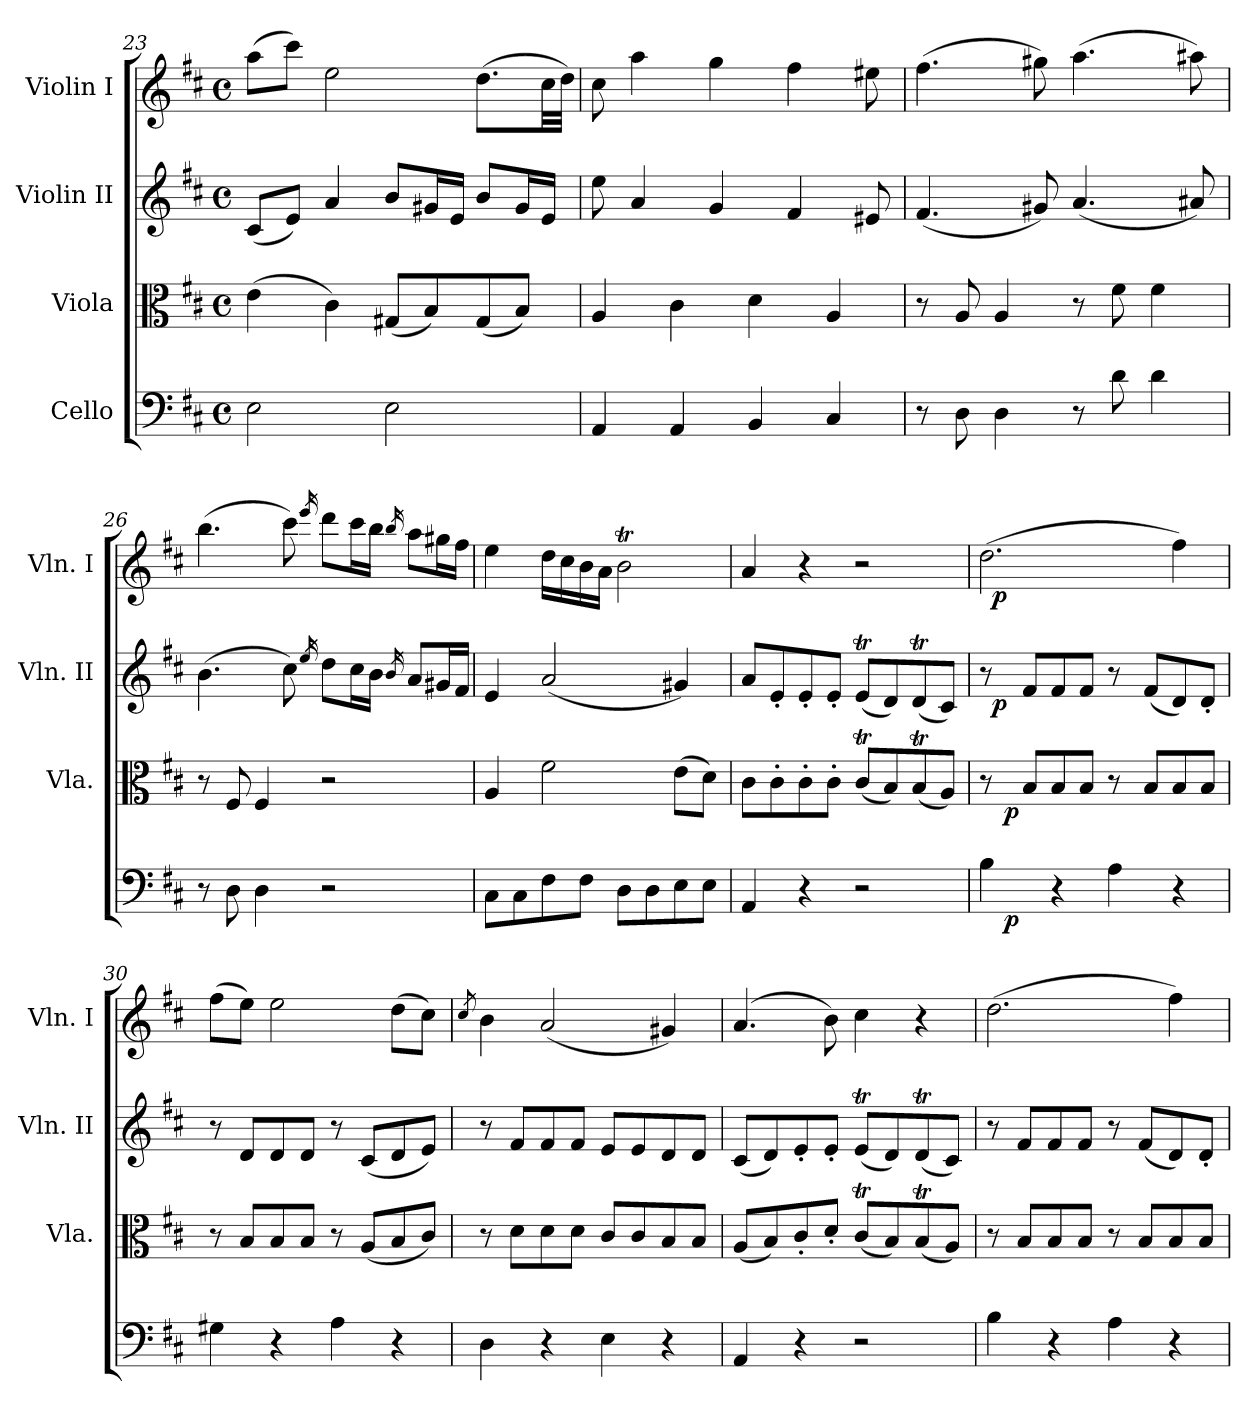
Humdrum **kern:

**kern	**dynam	**kern	**dynam	**kern	**dynam	**kern	**dynam
*part4	*part4	*part3	*part3	*part2	*part2	*part1	*part1
*staff4	*staff4	*staff3	*staff3	*staff2	*staff2	*staff1	*staff1
*I"Cello	*	*I"Viola	*	*I"Violin II	*	*I"Violin I	*
*	*	*I'Vla.	*	*I'Vln. II	*	*I'Vln. I	*
*clefF4	*	*clefC3	*	*clefG2	*	*clefG2	*
*k[f#c#]	*	*k[f#c#]	*	*k[f#c#]	*	*k[f#c#]	*
*D:	*	*D:	*	*D:	*	*D:	*
*M4/4	*	*M4/4	*	*M4/4	*	*M4/4	*
*met(c)	*	*met(c)	*	*met(c)	*	*met(c)	*
=23	=23	=23	=23	=23	=23	=23	=23
2E\	.	(4e\	.	(8c#/L	.	(8aa\L	.
.	.	.	.	8e/J)	.	8ccc#\J)	.
.	.	4c#\)	.	4a/	.	2ee\	.
2E\	.	(8G#X/L	.	8b/L	.	.	.
.	.	8B/)	.	16g#X/L	.	.	.
.	.	.	.	16e/JJ	.	.	.
.	.	(8G#/	.	8b/L	.	(8.dd\L	.
.	.	8B/J)	.	16g#/L	.	.	.
.	.	.	.	16e/JJ	.	32cc#\LL	.
.	.	.	.	.	.	32dd\JJJ)	.
=24	=24	=24	=24	=24	=24	=24	=24
4AA/	.	4A/	.	8ee\	.	8cc#\	.
.	.	.	.	4a/	.	4aa\	.
4AA/	.	4c#\	.	.	.	.	.
.	.	.	.	4g/	.	4gg\	.
4BB/	.	4d\	.	.	.	.	.
.	.	.	.	4f#/	.	4ff#\	.
4C#/	.	4A/	.	.	.	.	.
.	.	.	.	8e#X/	.	8ee#X\	.
=25	=25	=25	=25	=25	=25	=25	=25
8r	.	8r	.	(4.f#/	.	(4.ff#\	.
8D\	.	8A/	.	.	.	.	.
4D\	.	4A/	.	.	.	.	.
.	.	.	.	8g#X/)	.	8gg#X\)	.
8r	.	8r	.	(4.a/	.	(4.aa\	.
8d\	.	8f#\	.	.	.	.	.
4d\	.	4f#\	.	.	.	.	.
.	.	.	.	8a#X/)	.	8aa#X\)	.
=26	=26	=26	=26	=26	=26	=26	=26
8r	.	8r	.	(4.b\	.	(4.bb\	.
8D\	.	8F#/	.	.	.	.	.
4D\	.	4F#/	.	.	.	.	.
.	.	.	.	8cc#\)	.	8ccc#\)	.
.	.	.	.	16qee/	.	16qeee/	.
2r	.	2r	.	8dd\L	.	8ddd\L	.
.	.	.	.	16cc#\L	.	16ccc#\L	.
.	.	.	.	16b\JJ	.	16bb\JJ	.
.	.	.	.	16qb/	.	16qbb/	.
.	.	.	.	8a/L	.	8aa\L	.
.	.	.	.	16g#X/L	.	16gg#X\L	.
.	.	.	.	16f#/JJ	.	16ff#\JJ	.
=27	=27	=27	=27	=27	=27	=27	=27
8C#\L	.	4A/	.	4e/	.	4ee\	.
8C#\	.	.	.	.	.	.	.
8F#\	.	2f#\	.	(2a/	.	16dd\LL	.
.	.	.	.	.	.	16cc#\	.
8F#\J	.	.	.	.	.	16b\	.
.	.	.	.	.	.	16a\JJ	.
8D\L	.	.	.	.	.	2bT\	.
8D\	.	.	.	.	.	.	.
8E\	.	(8e\L	.	4g#X/)	.	.	.
8E\J	.	8d\J)	.	.	.	.	.
=28	=28	=28	=28	=28	=28	=28	=28
4AA/	.	8c#\L	.	8a/L	.	4a/	.
.	.	8c#'>\	.	8e'</	.	.	.
4r	.	8c#'>\	.	8e'</	.	4r	.
.	.	8c#'>\J	.	8e'</J	.	.	.
2r	.	(8c#t/L	.	(8eT/L	.	2r	.
.	.	8B/)	.	8d/)	.	.	.
.	.	(8BT/	.	(8dT/	.	.	.
.	.	8A/J)	.	8c#/J)	.	.	.
=29	=29	=29	=29	=29	=29	=29	=29
*^	*	*^	*	*^	*	*^	*
4B\	16ryy	.	8r	16ryy	.	8r	32ryy	.	(2.dd\	32ryy	.
!	!	!	!	!	!	!	!	!LO:DY:b	!	!	!LO:DY:b
.	.	.	.	.	.	.	2ryy	p	.	2ryy	p
!	!	!LO:DY:b	!	!	!LO:DY:b	!	!	!	!	!	!
.	2...ryy	p	.	2...ryy	p	.	.	.	.	.	.
.	.	.	8B/L	.	.	8f#/L	.	.	.	.	.
4r	.	.	8B/	.	.	8f#/	.	.	.	.	.
.	.	.	8B/J	.	.	8f#/J	.	.	.	.	.
4A\	.	.	8r	.	.	8r	.	.	.	.	.
.	.	.	.	.	.	.	4...ryy	.	.	4...ryy	.
.	.	.	8B/L	.	.	(8f#/L	.	.	.	.	.
4r	.	.	8B/	.	.	8d/)	.	.	4ff#\)	.	.
.	.	.	8B/J	.	.	8d'</J	.	.	.	.	.
*v	*v	*	*	*	*	*v	*v	*	*v	*v	*
*	*	*v	*v	*	*	*	*	*
=30	=30	=30	=30	=30	=30	=30	=30
4G#X\	.	8r	.	8r	.	(8ff#\L	.
.	.	8B/L	.	8d/L	.	8ee\J)	.
4r	.	8B/	.	8d/	.	2ee\	.
.	.	8B/J	.	8d/J	.	.	.
4A\	.	8r	.	8r	.	.	.
.	.	(8A/L	.	(8c#/L	.	.	.
4r	.	8B/	.	8d/	.	(8dd\L	.
.	.	8c#/J)	.	8e/J)	.	8cc#\J)	.
=31	=31	=31	=31	=31	=31	=31	=31
.	.	.	.	.	.	8qcc#/	.
4D\	.	8r	.	8r	.	4b\	.
.	.	8d\L	.	8f#/L	.	.	.
4r	.	8d\	.	8f#/	.	(2a/	.
.	.	8d\J	.	8f#/J	.	.	.
4E\	.	8c#/L	.	8e/L	.	.	.
.	.	8c#/	.	8e/	.	.	.
4r	.	8B/	.	8d/	.	4g#X/)	.
.	.	8B/J	.	8d/J	.	.	.
=32	=32	=32	=32	=32	=32	=32	=32
4AA/	.	(8A/L	.	(8c#/L	.	(4.a/	.
.	.	8B/)	.	8d/)	.	.	.
4r	.	8c#'</	.	8e'</	.	.	.
.	.	8d'</J	.	8e'</J	.	8b\)	.
2r	.	(8c#t/L	.	(8eT/L	.	4cc#\	.
.	.	8B/)	.	8d/)	.	.	.
.	.	(8BT/	.	(8dT/	.	4r	.
.	.	8A/J)	.	8c#/J)	.	.	.
=33	=33	=33	=33	=33	=33	=33	=33
4B\	.	8r	.	8r	.	(2.dd\	.
.	.	8B/L	.	8f#/L	.	.	.
4r	.	8B/	.	8f#/	.	.	.
.	.	8B/J	.	8f#/J	.	.	.
4A\	.	8r	.	8r	.	.	.
.	.	8B/L	.	(8f#/L	.	.	.
4r	.	8B/	.	8d/)	.	4ff#\)	.
.	.	8B/J	.	8d'</J	.	.	.
=	=	=	=	=	=	=	=
*-	*-	*-	*-	*-	*-	*-	*-
